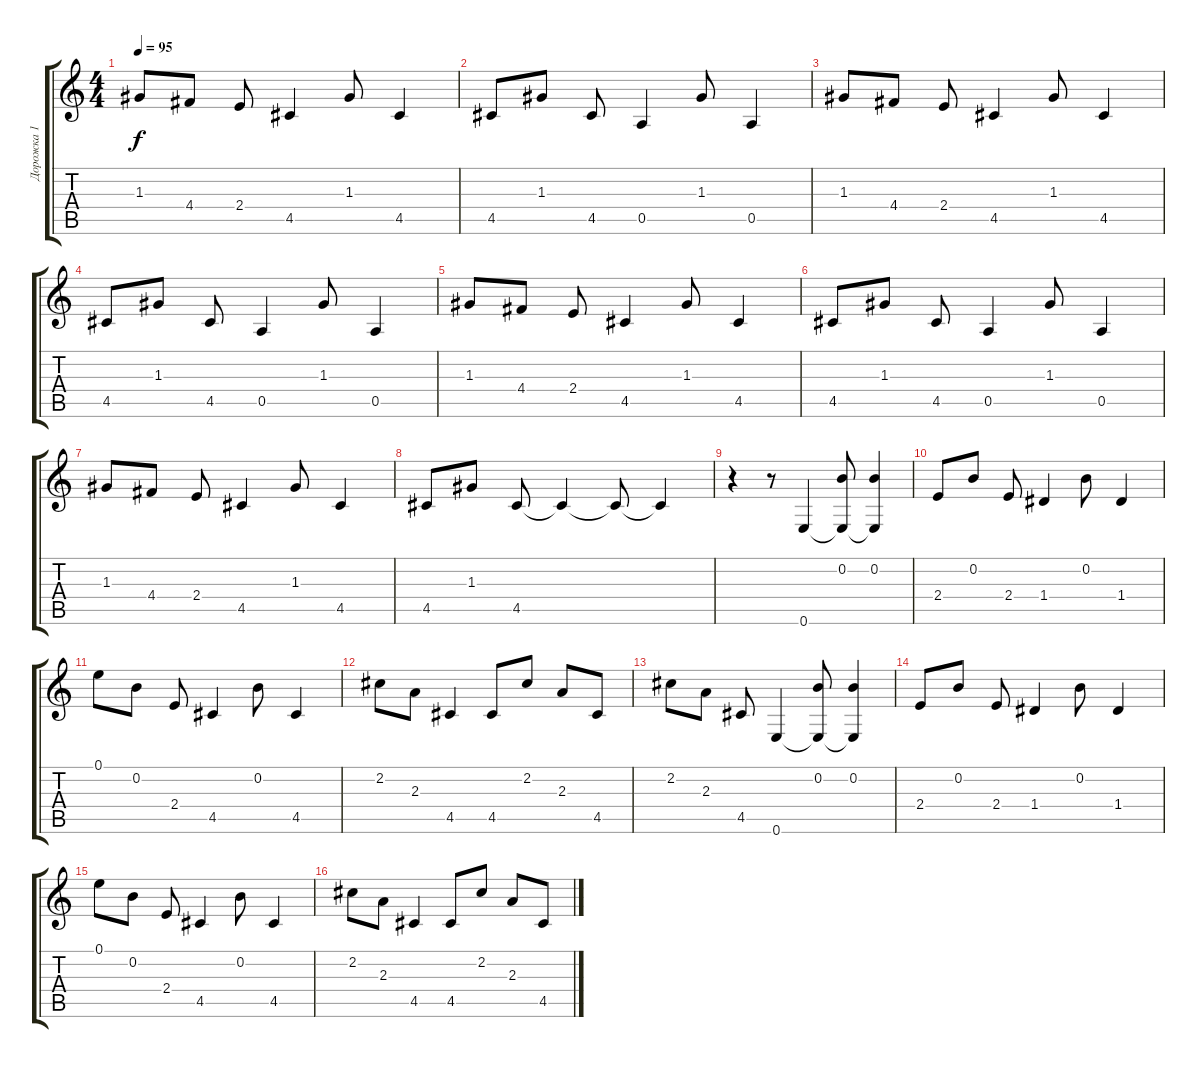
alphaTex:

\track ("Дорожка 1" "Дорожка 1") {instrument electricguitarclean}
\staff {score tabs}
\tuning (E4 B3 G3 D3 A2 E2) {hide}
\ts (4 4)
\tempo 95
\clef g2
\ks c
1.3.8{dy f} 4.4.8 2.4.8 4.5.4 1.3.8 4.5.4 |
4.5.8 1.3.8 4.5.8 0.5.4 1.3.8 0.5.4 |
1.3.8 4.4.8 2.4.8 4.5.4 1.3.8 4.5.4 |
4.5.8 1.3.8 4.5.8 0.5.4 1.3.8 0.5.4 |
1.3.8 4.4.8 2.4.8 4.5.4 1.3.8 4.5.4 |
4.5.8 1.3.8 4.5.8 0.5.4 1.3.8 0.5.4 |
1.3.8 4.4.8 2.4.8 4.5.4 1.3.8 4.5.4 |
4.5.8 1.3.8 4.5.8 4.5{t}.4 4.5{t}.8 4.5{t}.4 |
r.4 r.8 0.6.4 (0.2 0.6{t}).8 (0.2 0.6{t}).4 |
2.4.8 0.2.8 2.4.8 1.4.4 0.2.8 1.4.4 |
0.1.8 0.2.8 2.4.8 4.5.4 0.2.8 4.5.4 |
2.2.8 2.3.8 4.5.4 4.5.8 2.2.8 2.3.8 4.5.8 |
2.2.8 2.3.8 4.5.8 0.6.4 (0.2 0.6{t}).8 (0.2 0.6{t}).4 |
2.4.8 0.2.8 2.4.8 1.4.4 0.2.8 1.4.4 |
0.1.8 0.2.8 2.4.8 4.5.4 0.2.8 4.5.4 |
2.2.8 2.3.8 4.5.4 4.5.8 2.2.8 2.3.8 4.5.8
